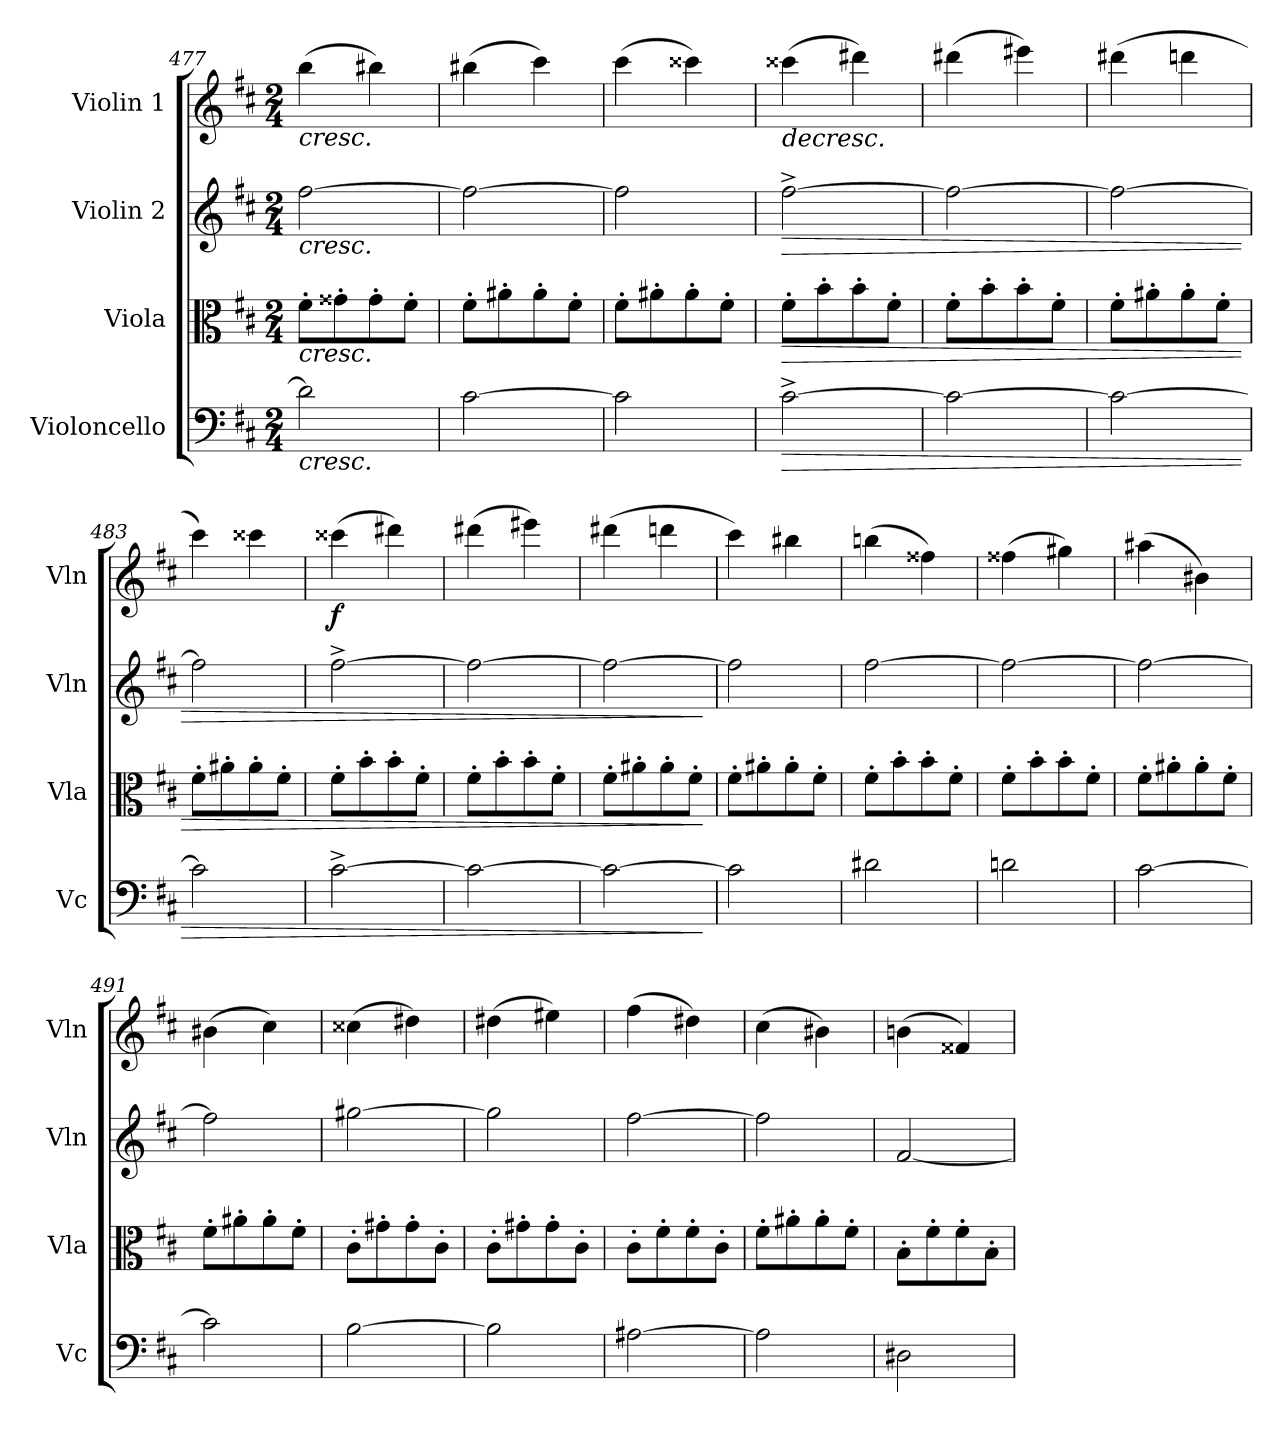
**kern	**dynam	**kern	**dynam	**kern	**dynam	**kern	**dynam
*part4	*part4	*part3	*part3	*part2	*part2	*part1	*part1
*staff4	*staff4	*staff3	*staff3	*staff2	*staff2	*staff1	*staff1
*I"Violoncello	*	*I"Viola	*	*I"Violin 2	*	*I"Violin 1	*
*I'Vc	*	*I'Vla	*	*I'Vln	*	*I'Vln	*
*clefF4	*	*clefC3	*	*clefG2	*	*clefG2	*
*k[f#c#]	*	*k[f#c#]	*	*k[f#c#]	*	*k[f#c#]	*
*M2/4	*	*M2/4	*	*M2/4	*	*M2/4	*
=477	=477	=477	=477	=477	=477	=477	=477
!	!	!	!	!	!	!LO:TX:b:i:t=cresc.	!
!	!	!	!	!LO:TX:b:i:t=cresc.	!	!	!
!	!	!LO:TX:b:i:t=cresc.	!	!	!	!	!
!LO:TX:b:i:t=cresc.	!	!	!	!	!	!	!
2d\]	.	8f#'\L	.	[2ff#\	.	(4bb\	.
.	.	8g##X'\	.	.	.	.	.
.	.	8g##'\	.	.	.	4bb#X\)	.
.	.	8f#'\J	.	.	.	.	.
=478	=478	=478	=478	=478	=478	=478	=478
[2c#\	.	8f#'\L	.	2ff#\_	.	(4bb#X\	.
.	.	8a#X'\	.	.	.	.	.
.	.	8a#'\	.	.	.	4ccc#\)	.
.	.	8f#'\J	.	.	.	.	.
=479	=479	=479	=479	=479	=479	=479	=479
2c#\]	.	8f#'\L	.	2ff#\]	.	(4ccc#\	.
.	.	8a#X'\	.	.	.	.	.
.	.	8a#'\	.	.	.	4ccc##X\)	.
.	.	8f#'\J	.	.	.	.	.
=480	=480	=480	=480	=480	=480	=480	=480
!	!LO:HP:b	!	!LO:HP:b	!	!LO:HP:b	!	!LO:HP:b
[2c#^\	>	8f#'\L	>	[2ff#^\	>	(4ccc##X\	>
.	.	8b'\	.	.	.	.	.
.	.	8b'\	.	.	.	4ddd#X\)	.
.	.	8f#'\J	.	.	.	.	.
=481	=481	=481	=481	=481	=481	=481	=481
2c#\_	.	8f#'\L	.	2ff#\_	.	(4ddd#X\	.
.	.	8b'\	.	.	.	.	.
.	.	8b'\	.	.	.	4eee#X\)	.
.	.	8f#'\J	.	.	.	.	.
=482	=482	=482	=482	=482	=482	=482	=482
2c#\_	.	8f#'\L	.	2ff#\_	.	(4ddd#X\	.
.	.	8a#X'\	.	.	.	.	.
.	.	8a#'\	.	.	.	4dddn\	.
.	.	8f#'\J	.	.	.	.	.
!!LO:LB:g=z
=483	=483	=483	=483	=483	=483	=483	=483
2c#\]	.	8f#'\L	.	2ff#\]	.	4ccc#\)	.
.	.	8a#X'\	.	.	.	.	.
.	.	8a#'\	.	.	.	4ccc##X\	.
.	.	8f#'\J	.	.	.	.	.
!!LO:PB:g=z
=484	=484	=484	=484	=484	=484	=484	=484
!	!	!	!	!	!	!	!LO:DY:b
[2c#^\	.	8f#'\L	.	[2ff#^\	.	(4ccc##X\	f
.	.	8b'\	.	.	.	.	.
.	.	8b'\	.	.	.	4ddd#X\)	.
.	.	8f#'\J	.	.	.	.	.
=485	=485	=485	=485	=485	=485	=485	=485
2c#\_	.	8f#'\L	.	2ff#\_	.	(4ddd#X\	.
.	.	8b'\	.	.	.	.	.
.	.	8b'\	.	.	.	4eee#X\)	.
.	.	8f#'\J	.	.	.	.	.
=486	=486	=486	=486	=486	=486	=486	=486
2c#\_	.	8f#'\L	.	2ff#\_	.	(4ddd#X\	.
.	.	8a#X'\	.	.	.	.	.
.	.	8a#'\	.	.	.	4dddn\	.
.	.	8f#'\J	.	.	.	.	.
.	]	.	]	.	]	.	]
=487	=487	=487	=487	=487	=487	=487	=487
2c#\]	.	8f#'\L	.	2ff#\]	.	4ccc#\)	.
.	.	8a#X'\	.	.	.	.	.
.	.	8a#'\	.	.	.	4bb#X\	.
.	.	8f#'\J	.	.	.	.	.
=488	=488	=488	=488	=488	=488	=488	=488
2d#X\	.	8f#'\L	.	[2ff#\	.	(4bbn\	.
.	.	8b'\	.	.	.	.	.
.	.	8b'\	.	.	.	4ff##X\)	.
.	.	8f#'\J	.	.	.	.	.
=489	=489	=489	=489	=489	=489	=489	=489
2dn\	.	8f#'\L	.	2ff#\_	.	(4ff##X\	.
.	.	8b'\	.	.	.	.	.
.	.	8b'\	.	.	.	4gg#X\)	.
.	.	8f#'\J	.	.	.	.	.
=490	=490	=490	=490	=490	=490	=490	=490
[2c#\	.	8f#'\L	.	2ff#\_	.	(4aa#X\	.
.	.	8a#X'\	.	.	.	.	.
.	.	8a#'\	.	.	.	4b#X\)	.
.	.	8f#'\J	.	.	.	.	.
=491	=491	=491	=491	=491	=491	=491	=491
2c#\]	.	8f#'\L	.	2ff#\]	.	(4b#X\	.
.	.	8a#X'\	.	.	.	.	.
.	.	8a#'\	.	.	.	4cc#\)	.
.	.	8f#'\J	.	.	.	.	.
=492	=492	=492	=492	=492	=492	=492	=492
[2B\	.	8c#'\L	.	[2gg#X\	.	(4cc##X\	.
.	.	8g#X'\	.	.	.	.	.
.	.	8g#'\	.	.	.	4dd#X\)	.
.	.	8c#'\J	.	.	.	.	.
!!LO:LB:g=z
=493	=493	=493	=493	=493	=493	=493	=493
2B\]	.	8c#'\L	.	2gg#\]	.	(4dd#X\	.
.	.	8g#X'\	.	.	.	.	.
.	.	8g#'\	.	.	.	4ee#X\)	.
.	.	8c#'\J	.	.	.	.	.
=494	=494	=494	=494	=494	=494	=494	=494
[2A#X\	.	8c#'\L	.	[2ff#\	.	(4ff#\	.
.	.	8f#'\	.	.	.	.	.
.	.	8f#'\	.	.	.	4dd#X\)	.
.	.	8c#'\J	.	.	.	.	.
=495	=495	=495	=495	=495	=495	=495	=495
2A#\]	.	8f#'\L	.	2ff#\]	.	(4cc#\	.
.	.	8a#X'\	.	.	.	.	.
.	.	8a#'\	.	.	.	4b#X\)	.
.	.	8f#'\J	.	.	.	.	.
=496	=496	=496	=496	=496	=496	=496	=496
2D#X\	.	8B'\L	.	[2f#/	.	(4bn\	.
.	.	8f#'\	.	.	.	.	.
.	.	8f#'\	.	.	.	4f##X/)	.
.	.	8B'\J	.	.	.	.	.
=	=	=	=	=	=	=	=
*-	*-	*-	*-	*-	*-	*-	*-
